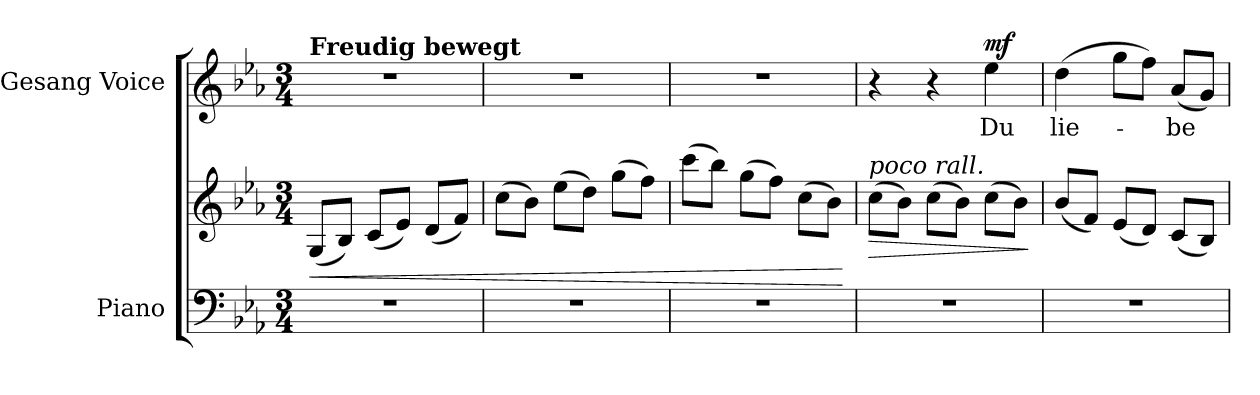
**kern	**kern	**dynam	**kern	**text	**dynam
*part2	*part2	*part2	*part1	*part1	*part1
*staff3	*staff2	*staff2/3	*staff1	*staff1	*staff1
*I"Piano	*	*	*I"Gesang Voice	*	*
*I'Pno	*	*	*	*	*
*clefF4	*clefG2	*	*clefG2	*	*
*k[b-e-a-]	*k[b-e-a-]	*	*k[b-e-a-]	*	*
*M3/4	*M3/4	*	*M3/4	*	*
=1	=1	=1	=1	=1	=1
!	!	!	!LO:TX:a:B:t=Freudig bewegt	!	!
!	!	!LO:HP:b	!	!	!
!	!	!LO:DY:n=1:b	!	!	!
!	!	!LO:DY:n=2:b	!	!	!
2.r	(8G/L	< other-dynamics p	2.r	.	.
.	8B-/J)	.	.	.	.
.	(8c/L	.	.	.	.
.	8e-/J)	.	.	.	.
.	(8d/L	.	.	.	.
.	8f/J)	.	.	.	.
=2	=2	=2	=2	=2	=2
2.r	(8cc\L	.	2.r	.	.
.	8b-\J)	.	.	.	.
.	(8ee-\L	.	.	.	.
.	8dd\J)	.	.	.	.
.	(8gg\L	.	.	.	.
.	8ff\J)	.	.	.	.
=3	=3	=3	=3	=3	=3
2.r	(8ccc\L	.	2.r	.	.
.	8bb-\J)	.	.	.	.
.	(8gg\L	.	.	.	.
.	8ff\J)	.	.	.	.
.	(8cc\L	.	.	.	.
.	8b-\J)	.	.	.	.
.	.	[	.	.	.
=4	=4	=4	=4	=4	=4
!	!LO:TX:i:t=poco rall.	!	!	!	!
!	!	!LO:HP:b	!	!	!
2.r	(8cc\L	>	4r	.	.
.	8b-\J)	.	.	.	.
.	(8cc\L	.	4r	.	.
.	8b-\J)	.	.	.	.
!	!	!	!	!	!LO:DY:a
.	(8cc\L	.	4ee-\	Du	mf
.	8b-\J)	.	.	.	.
.	.	]	.	.	.
=5	=5	=5	=5	=5	=5
2.r	(8b-/L	.	(4dd\	lie-	.
.	8f/J)	.	.	.	.
.	(8e-/L	.	8gg\L	.	.
.	8d/J)	.	8ff\J)	.	.
.	(8c/L	.	(8a-/L	-be	.
.	8B-/J)	.	8g/J)	.	.
=	=	=	=	=	=
*-	*-	*-	*-	*-	*-
